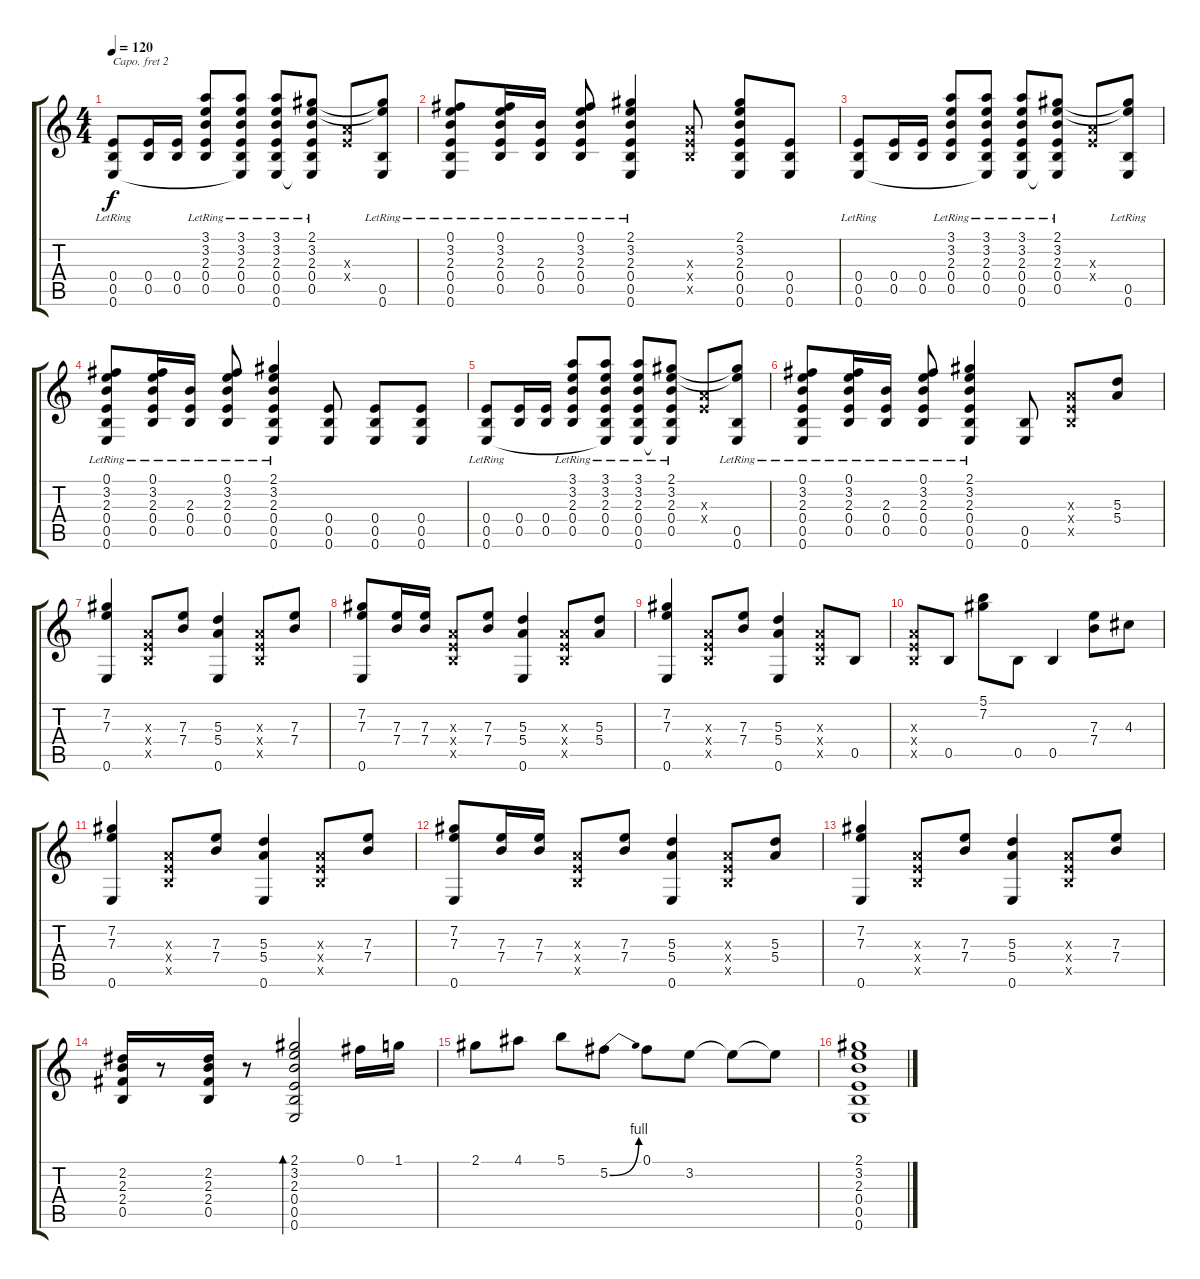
\track "" {instrument acousticguitarsteel}
\staff {score tabs}
\capo 2
\tuning (E4 B3 G3 D3 A2 D2) {hide}
\ts (4 4)
\tempo 120
\clef g2
\ks c
(0.4 0.5 0.6{lr}).8{dy f} (0.4 0.5).16 (0.4 0.5).16 (3.1{lr} 3.2{lr} 2.3{lr} 0.4 0.5).8 (3.1{lr} 3.2{lr} 2.3{lr} 0.4 0.5 0.6{t}).8 (3.1{lr} 3.2{lr} 2.3{lr} 0.4 0.5 0.6{lr}).8 (2.1{lr} 3.2{lr} 2.3{lr} 0.4 0.5 0.6{t}).8 (0.3{x} 0.4{x}).8 (2.1{t} 3.2{t} 0.5 0.6{lr}).8 |
(0.1{lr} 3.2{lr} 2.3{lr} 0.4 0.5 0.6{lr}).8 (0.1{lr} 3.2{lr} 2.3{lr} 0.4 0.5).16 (2.3{lr} 0.4 0.5).16 (0.1{lr} 3.2{lr} 2.3{lr} 0.4 0.5).8 (2.1{lr} 3.2{lr} 2.3{lr} 0.4 0.5 0.6{lr}).4 (0.3{x} 0.4{x} 0.5{x}).8 (2.1 3.2 2.3 0.4 0.5 0.6).8 (0.4 0.5 0.6).8 |
(0.4 0.5 0.6{lr}).8 (0.4 0.5).16 (0.4 0.5).16 (3.1{lr} 3.2{lr} 2.3{lr} 0.4 0.5).8 (3.1{lr} 3.2{lr} 2.3{lr} 0.4 0.5 0.6{t}).8 (3.1{lr} 3.2{lr} 2.3{lr} 0.4 0.5 0.6{lr}).8 (2.1{lr} 3.2{lr} 2.3{lr} 0.4 0.5 0.6{t}).8 (0.3{x} 0.4{x}).8 (2.1{t} 3.2{t} 0.5 0.6{lr}).8 |
(0.1{lr} 3.2{lr} 2.3{lr} 0.4 0.5 0.6{lr}).8 (0.1{lr} 3.2{lr} 2.3{lr} 0.4 0.5).16 (2.3{lr} 0.4 0.5).16 (0.1{lr} 3.2{lr} 2.3{lr} 0.4 0.5).8 (2.1{lr} 3.2{lr} 2.3{lr} 0.4 0.5 0.6{lr}).4 (0.4 0.5 0.6).8 (0.4 0.5 0.6).8 (0.4 0.5 0.6).8 |
(0.4 0.5 0.6{lr}).8 (0.4 0.5).16 (0.4 0.5).16 (3.1{lr} 3.2{lr} 2.3{lr} 0.4 0.5).8 (3.1{lr} 3.2{lr} 2.3{lr} 0.4 0.5 0.6{t}).8 (3.1{lr} 3.2{lr} 2.3{lr} 0.4 0.5 0.6{lr}).8 (2.1{lr} 3.2{lr} 2.3{lr} 0.4 0.5 0.6{t}).8 (0.3{x} 0.4{x}).8 (2.1{t} 3.2{t} 0.5 0.6{lr}).8 |
(0.1 3.2{lr} 2.3{lr} 0.4 0.5 0.6{lr}).8 (0.1{lr} 3.2{lr} 2.3{lr} 0.4 0.5).16 (2.3{lr} 0.4 0.5).16 (0.1{lr} 3.2{lr} 2.3{lr} 0.4 0.5).8 (2.1{lr} 3.2{lr} 2.3{lr} 0.4 0.5 0.6{lr}).4 (0.5 0.6).8 (0.3{x} 0.4{x} 0.5{x}).8 (5.3 5.4).8 |
(7.2 7.3 0.6).4 (0.3{x} 0.4{x} 0.5{x}).8 (7.3 7.4).8 (5.3 5.4 0.6).4 (0.3{x} 0.4{x} 0.5{x}).8 (7.3 7.4).8 |
(7.2 7.3 0.6).8 (7.3 7.4).16 (7.3 7.4).16 (0.3{x} 0.4{x} 0.5{x}).8 (7.3 7.4).8 (5.3 5.4 0.6).4 (0.3{x} 0.4{x} 0.5{x}).8 (5.3 5.4).8 |
(7.2 7.3 0.6).4 (0.3{x} 0.4{x} 0.5{x}).8 (7.3 7.4).8 (5.3 5.4 0.6).4 (0.3{x} 0.4{x} 0.5{x}).8 0.5.8 |
(0.3{x} 0.4{x} 0.5{x}).8 0.5.8 (5.1 7.2).8 0.5.8 0.5.4 (7.3 7.4).8 4.3.8 |
(7.2 7.3 0.6).4 (0.3{x} 0.4{x} 0.5{x}).8 (7.3 7.4).8 (5.3 5.4 0.6).4 (0.3{x} 0.4{x} 0.5{x}).8 (7.3 7.4).8 |
(7.2 7.3 0.6).8 (7.3 7.4).16 (7.3 7.4).16 (0.3{x} 0.4{x} 0.5{x}).8 (7.3 7.4).8 (5.3 5.4 0.6).4 (0.3{x} 0.4{x} 0.5{x}).8 (5.3 5.4).8 |
(7.2 7.3 0.6).4 (0.3{x} 0.4{x} 0.5{x}).8 (7.3 7.4).8 (5.3 5.4 0.6).4 (0.3{x} 0.4{x} 0.5{x}).8 (7.3 7.4).8 |
(2.2 2.3 2.4 0.5).16 r.8 (2.2 2.3 2.4 0.5).16 r.8 (2.1 3.2 2.3 0.4 0.5 0.6).2{bd 240} 0.1.16 1.1.16 |
2.1.8 4.1.8 5.1.8 5.2{be (bend 0 0 60 4)}.8 0.1.8 3.2.8 3.2{t}.8 3.2{t}.8 |
(2.1 3.2 2.3 0.4 0.5 0.6).1
